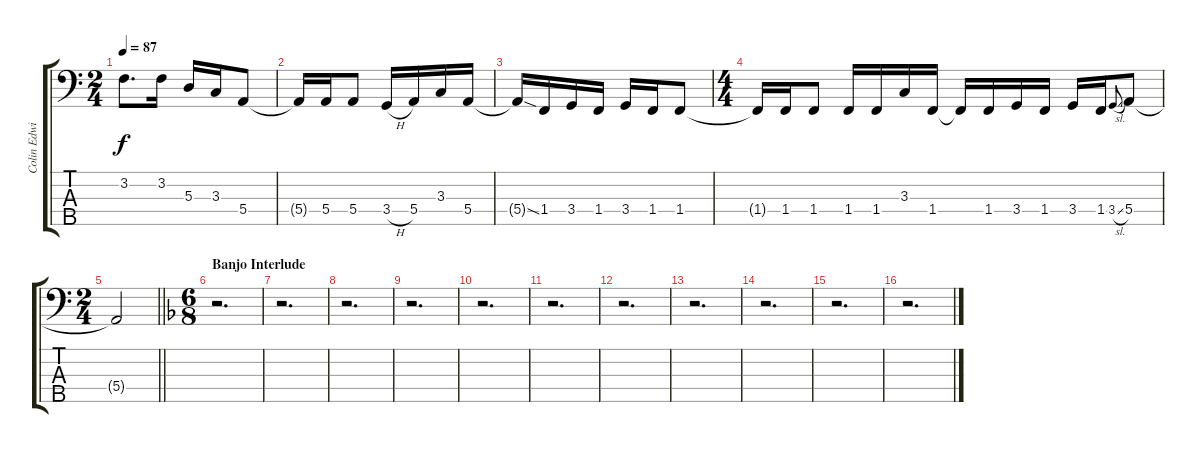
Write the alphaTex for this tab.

\track ("Colin Edwin Bass" "Colin Edwi") {instrument electricbassfinger}
\staff {score tabs}
\tuning (G2 D2 A1 E1 B0) {hide}
\ts (2 4)
\tempo 87
\clef f4
\ks aminor
3.2.8{d dy f} 3.2.16 5.3.16 3.3.16 5.4.8 |
5.4{t}.16 5.4.16 5.4.8 3.4{h}.16 5.4.16 3.3.16 5.4.16 |
5.4{sod t}.16 1.4.16 3.4.16 1.4.16 3.4.16 1.4.16 1.4.8 |
\ts (4 4)
1.4{t}.16 1.4.16 1.4.8 1.4.16 1.4.16 3.3.16 1.4.16 1.4{t}.16 1.4.16 3.4.16 1.4.16 3.4.16 1.4.16 3.4{sl}.8{gr onbeat} 5.4.8 |
\ts (2 4)
\barLineRight lightlight
5.4{t}.2 |
\ts (6 8)
\section ("" "Banjo Interlude")
\ks f
r.2{d} |
r.2{d} |
r.2{d} |
r.2{d} |
r.2{d} |
r.2{d} |
r.2{d} |
r.2{d} |
r.2{d} |
r.2{d} |
r.2{d}
